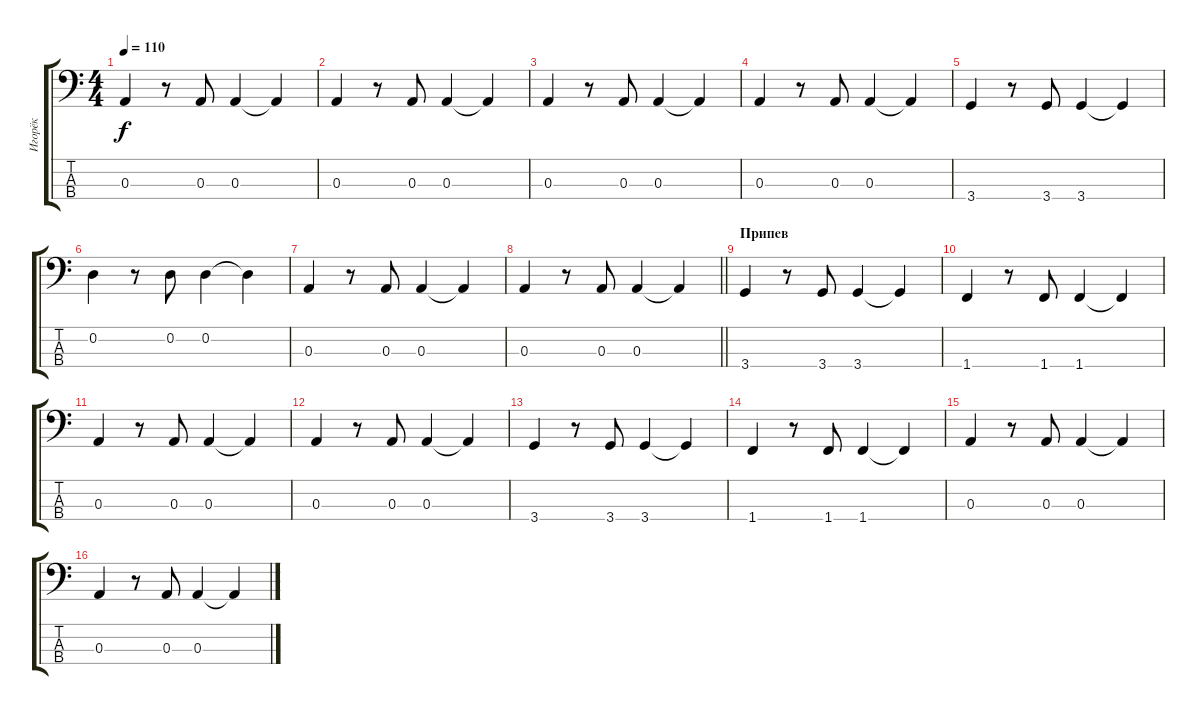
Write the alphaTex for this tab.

\track ("Игорёк" "Игорёк") {instrument electricbassfinger}
\staff {score tabs}
\tuning (G2 D2 A1 E1) {hide}
\ts (4 4)
\tempo 110
\clef f4
\ks c
0.3.4{dy f} r.8 0.3.8 0.3.4 0.3{t}.4 |
0.3.4 r.8 0.3.8 0.3.4 0.3{t}.4 |
0.3.4 r.8 0.3.8 0.3.4 0.3{t}.4 |
0.3.4 r.8 0.3.8 0.3.4 0.3{t}.4 |
3.4.4 r.8 3.4.8 3.4.4 3.4{t}.4 |
0.2.4 r.8 0.2.8 0.2.4 0.2{t}.4 |
0.3.4 r.8 0.3.8 0.3.4 0.3{t}.4 |
\barLineRight lightlight
0.3.4 r.8 0.3.8 0.3.4 0.3{t}.4 |
\section ("" "Припев")
3.4.4 r.8 3.4.8 3.4.4 3.4{t}.4 |
1.4.4 r.8 1.4.8 1.4.4 1.4{t}.4 |
0.3.4 r.8 0.3.8 0.3.4 0.3{t}.4 |
0.3.4 r.8 0.3.8 0.3.4 0.3{t}.4 |
3.4.4 r.8 3.4.8 3.4.4 3.4{t}.4 |
1.4.4 r.8 1.4.8 1.4.4 1.4{t}.4 |
0.3.4 r.8 0.3.8 0.3.4 0.3{t}.4 |
0.3.4 r.8 0.3.8 0.3.4 0.3{t}.4
